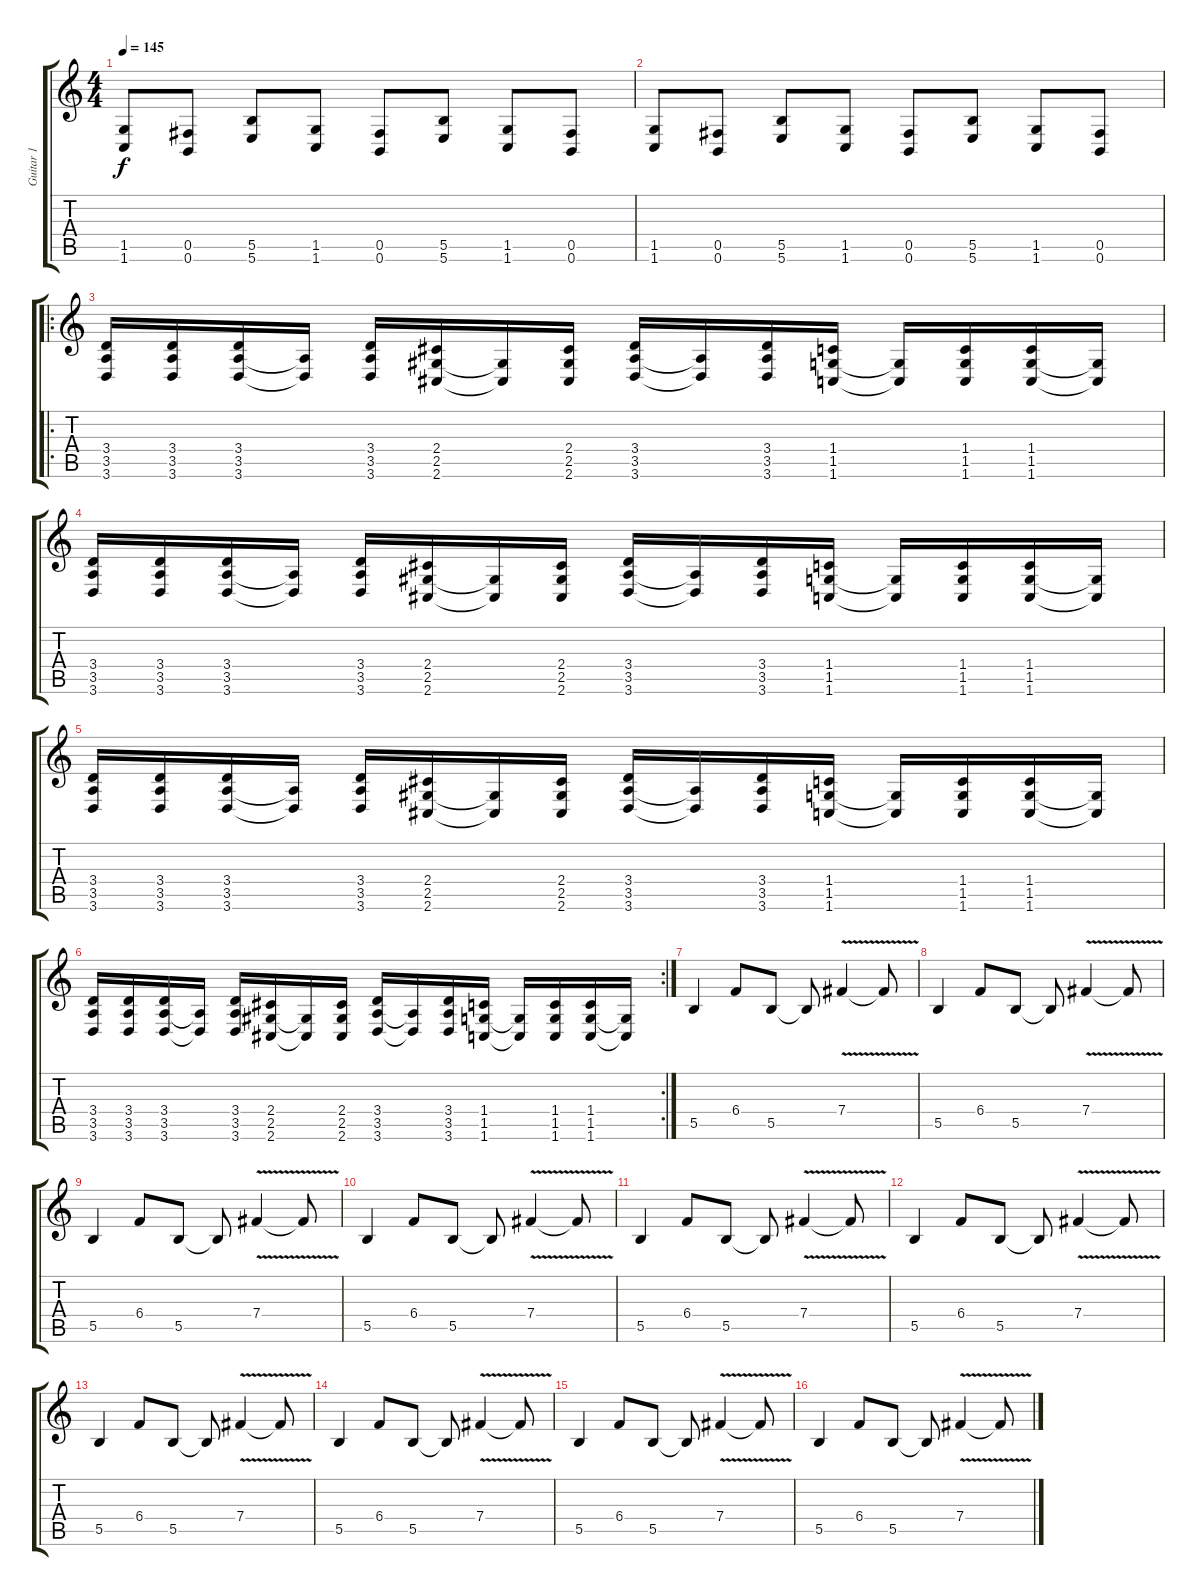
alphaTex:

\track ("Guitar 1" "Guitar 1") {instrument overdrivenguitar}
\staff {score tabs}
\tuning (Db4 Ab3 E3 B2 Gb2 B1) {hide}
\ts (4 4)
\tempo 145
\clef g2
\ks c
(1.5 1.6).8{dy f} (0.5 0.6).8 (5.5 5.6).8 (1.5 1.6).8 (0.5 0.6).8 (5.5 5.6).8 (1.5 1.6).8 (0.5 0.6).8 |
(1.5 1.6).8 (0.5 0.6).8 (5.5 5.6).8 (1.5 1.6).8 (0.5 0.6).8 (5.5 5.6).8 (1.5 1.6).8 (0.5 0.6).8 |
\ro
(3.4 3.5 3.6).16 (3.4 3.5 3.6).16 (3.4 3.5 3.6).16 (3.5{t} 3.6{t}).16 (3.4 3.5 3.6).16 (2.4 2.5 2.6).16 (2.5{t} 2.6{t}).16 (2.4 2.5 2.6).16 (3.4 3.5 3.6).16 (3.5{t} 3.6{t}).16 (3.4 3.5 3.6).16 (1.4 1.5 1.6).16 (1.5{t} 1.6{t}).16 (1.4 1.5 1.6).16 (1.4 1.5 1.6).16 (1.5{t} 1.6{t}).16 |
(3.4 3.5 3.6).16 (3.4 3.5 3.6).16 (3.4 3.5 3.6).16 (3.5{t} 3.6{t}).16 (3.4 3.5 3.6).16 (2.4 2.5 2.6).16 (2.5{t} 2.6{t}).16 (2.4 2.5 2.6).16 (3.4 3.5 3.6).16 (3.5{t} 3.6{t}).16 (3.4 3.5 3.6).16 (1.4 1.5 1.6).16 (1.5{t} 1.6{t}).16 (1.4 1.5 1.6).16 (1.4 1.5 1.6).16 (1.5{t} 1.6{t}).16 |
(3.4 3.5 3.6).16 (3.4 3.5 3.6).16 (3.4 3.5 3.6).16 (3.5{t} 3.6{t}).16 (3.4 3.5 3.6).16 (2.4 2.5 2.6).16 (2.5{t} 2.6{t}).16 (2.4 2.5 2.6).16 (3.4 3.5 3.6).16 (3.5{t} 3.6{t}).16 (3.4 3.5 3.6).16 (1.4 1.5 1.6).16 (1.5{t} 1.6{t}).16 (1.4 1.5 1.6).16 (1.4 1.5 1.6).16 (1.5{t} 1.6{t}).16 |
\rc 2
(3.4 3.5 3.6).16 (3.4 3.5 3.6).16 (3.4 3.5 3.6).16 (3.5{t} 3.6{t}).16 (3.4 3.5 3.6).16 (2.4 2.5 2.6).16 (2.5{t} 2.6{t}).16 (2.4 2.5 2.6).16 (3.4 3.5 3.6).16 (3.5{t} 3.6{t}).16 (3.4 3.5 3.6).16 (1.4 1.5 1.6).16 (1.5{t} 1.6{t}).16 (1.4 1.5 1.6).16 (1.4 1.5 1.6).16 (1.5{t} 1.6{t}).16 |
5.5.4 6.4.8 5.5.8 5.5{t}.8 7.4{v}.4 7.4{t}.8 |
5.5.4 6.4.8 5.5.8 5.5{t}.8 7.4{v}.4 7.4{t}.8 |
5.5.4 6.4.8 5.5.8 5.5{t}.8 7.4{v}.4 7.4{t}.8 |
5.5.4 6.4.8 5.5.8 5.5{t}.8 7.4{v}.4 7.4{t}.8 |
5.5.4 6.4.8 5.5.8 5.5{t}.8 7.4{v}.4 7.4{t}.8 |
5.5.4 6.4.8 5.5.8 5.5{t}.8 7.4{v}.4 7.4{t}.8 |
5.5.4 6.4.8 5.5.8 5.5{t}.8 7.4{v}.4 7.4{t}.8 |
5.5.4 6.4.8 5.5.8 5.5{t}.8 7.4{v}.4 7.4{t}.8 |
5.5.4 6.4.8 5.5.8 5.5{t}.8 7.4{v}.4 7.4{t}.8 |
5.5.4 6.4.8 5.5.8 5.5{t}.8 7.4{v}.4 7.4{t}.8
